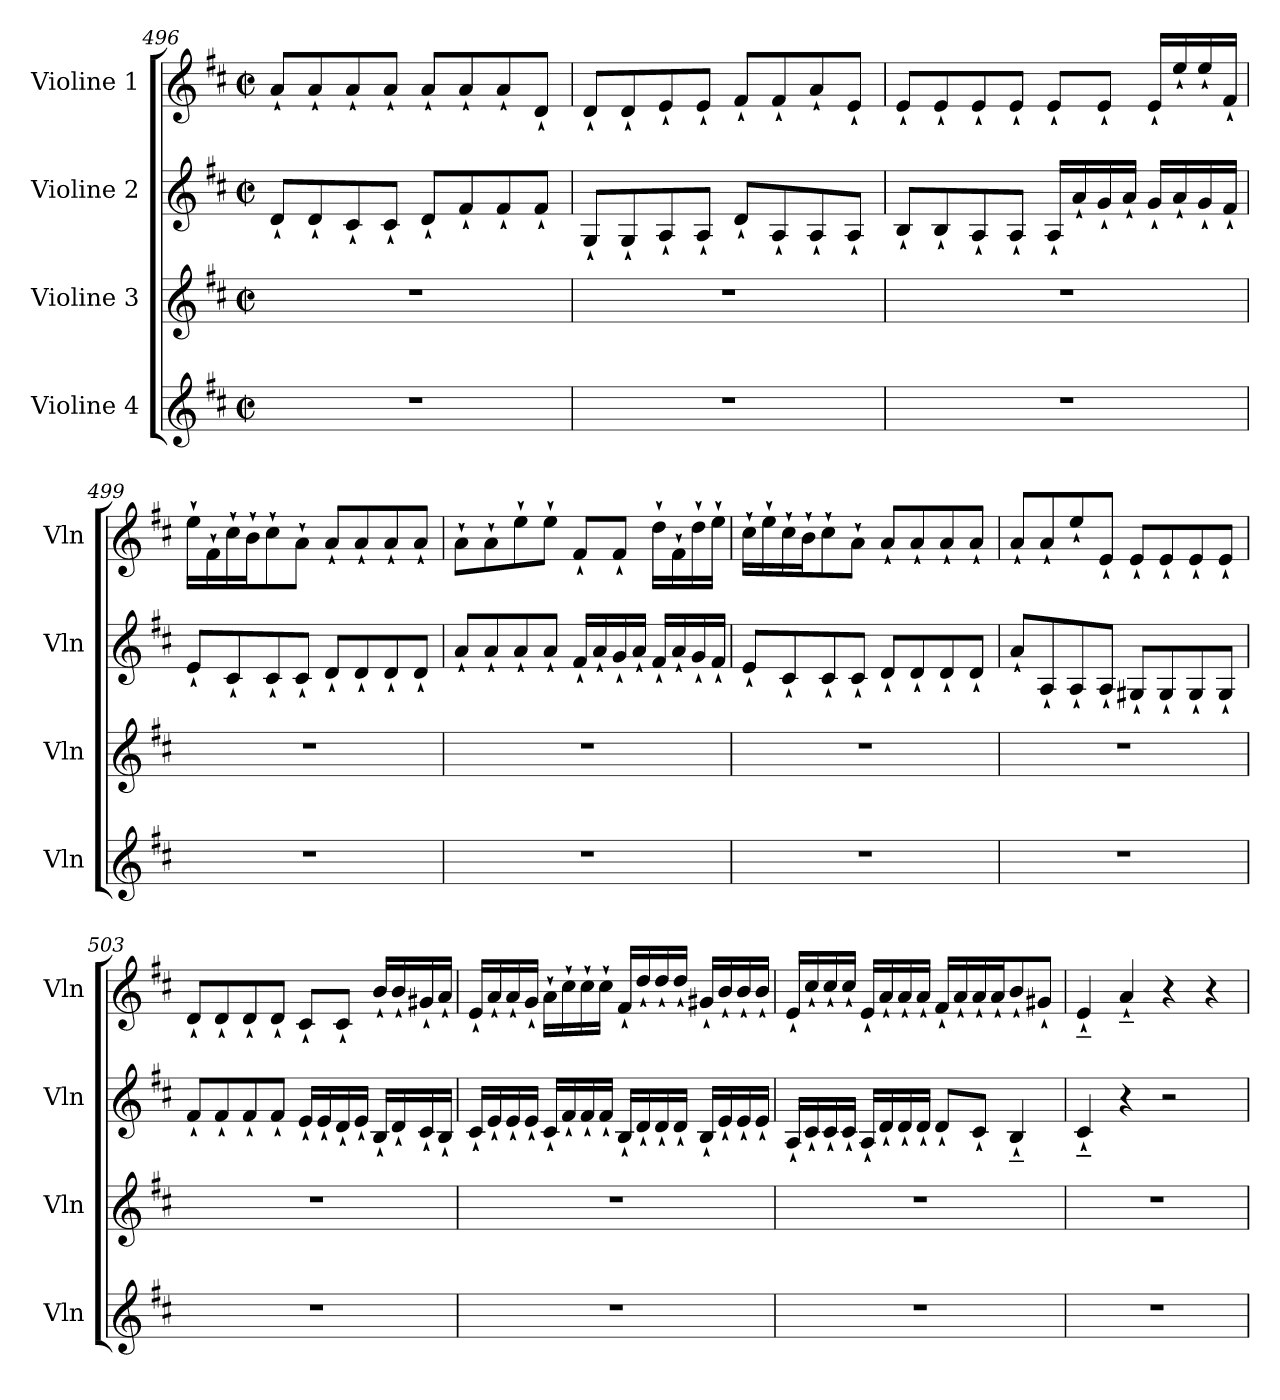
**kern	**kern	**kern	**kern
*part4	*part3	*part2	*part1
*staff4	*staff3	*staff2	*staff1
*I"Violine 4	*I"Violine 3	*I"Violine 2	*I"Violine 1
*I'Vln	*I'Vln	*I'Vln	*I'Vln
*clefG2	*clefG2	*clefG2	*clefG2
*k[f#c#]	*k[f#c#]	*k[f#c#]	*k[f#c#]
*D:	*D:	*D:	*D:
*M2/2	*M2/2	*M2/2	*M2/2
*met(c|)	*met(c|)	*met(c|)	*met(c|)
=496	=496	=496	=496
1r	1r	8d`/L	8a`/L
.	.	8d`/	8a`/
.	.	8c#`/	8a`/
.	.	8c#`/J	8a`/J
.	.	8d`/L	8a`/L
.	.	8f#`/	8a`/
.	.	8f#`/	8a`/
.	.	8f#`/J	8d`/J
=497	=497	=497	=497
1r	1r	8G`/L	8d`/L
.	.	8G`/	8d`/
.	.	8A`/	8e`/
.	.	8A`/J	8e`/J
.	.	8d`/L	8f#`/L
.	.	8A`/	8f#`/
.	.	8A`/	8a`/
.	.	8A`/J	8e`/J
=498	=498	=498	=498
1r	1r	8B`/L	8e`/L
.	.	8B`/	8e`/
.	.	8A`/	8e`/
.	.	8A`/J	8e`/J
.	.	16A`/LL	8e`/L
.	.	16a`/	.
.	.	16g`/	8e`/J
.	.	16a`/JJ	.
.	.	16g`/LL	16e`/LL
.	.	16a`/	16ee`/
.	.	16g`/	16ee`/
.	.	16f#`/JJ	16f#`/JJ
!!LO:LB:g=z
=499	=499	=499	=499
1r	1r	8e`/L	16ee`\LL
.	.	.	16f#`\
.	.	8c#`/	16cc#`\
.	.	.	16b`\J
.	.	8c#`/	8cc#`\
.	.	8c#`/J	8a`\J
.	.	8d`/L	8a`/L
.	.	8d`/	8a`/
.	.	8d`/	8a`/
.	.	8d`/J	8a`/J
=500	=500	=500	=500
1r	1r	8a`/L	8a`\L
.	.	8a`/	8a`\
.	.	8a`/	8ee`\
.	.	8a`/J	8ee`\J
.	.	16f#`/LL	8f#`/L
.	.	16a`/	.
.	.	16g`/	8f#`/J
.	.	16a`/JJ	.
.	.	16f#`/LL	16dd`\LL
.	.	16a`/	16f#`\
.	.	16g`/	16dd`\
.	.	16f#`/JJ	16ee`\JJ
=501	=501	=501	=501
1r	1r	8e`/L	16cc#`\LL
.	.	.	16ee`\
.	.	8c#`/	16cc#`\
.	.	.	16b`\J
.	.	8c#`/	8cc#`\
.	.	8c#`/J	8a`\J
.	.	8d`/L	8a`/L
.	.	8d`/	8a`/
.	.	8d`/	8a`/
.	.	8d`/J	8a`/J
=502	=502	=502	=502
1r	1r	8a`/L	8a`/L
.	.	8A`/	8a`/
.	.	8A`/	8ee`/
.	.	8A`/J	8e`/J
.	.	8G#X`/L	8e`/L
.	.	8G#`/	8e`/
.	.	8G#`/	8e`/
.	.	8G#`/J	8e`/J
!!LO:PB:g=z
=503	=503	=503	=503
1r	1r	8f#`/L	8d`/L
.	.	8f#`/	8d`/
.	.	8f#`/	8d`/
.	.	8f#`/J	8d`/J
.	.	16e`/LL	8c#`/L
.	.	16e`/	.
.	.	16d`/	8c#`/J
.	.	16e`/JJ	.
.	.	16B`/LL	16b`/LL
.	.	16d`/	16b`/
.	.	16c#`/	16g#X`/
.	.	16B`/JJ	16a`/JJ
=504	=504	=504	=504
1r	1r	16c#`/LL	16e`/LL
.	.	16e`/	16a`/
.	.	16e`/	16a`/
.	.	16e`/JJ	16g`/JJ
.	.	16c#`/LL	16a`\LL
.	.	16f#`/	16cc#`\
.	.	16f#`/	16cc#`\
.	.	16f#`/JJ	16cc#`\JJ
.	.	16B`/LL	16f#`/LL
.	.	16d`/	16dd`/
.	.	16d`/	16dd`/
.	.	16d`/JJ	16dd`/JJ
.	.	16B`/LL	16g#X`/LL
.	.	16e`/	16b`/
.	.	16e`/	16b`/
.	.	16e`/JJ	16b`/JJ
=505	=505	=505	=505
1r	1r	16A`/LL	16e`/LL
.	.	16c#`/	16cc#`/
.	.	16c#`/	16cc#`/
.	.	16c#`/JJ	16cc#`/JJ
.	.	16A`/LL	16e`/LL
.	.	16d`/	16a`/
.	.	16d`/	16a`/
.	.	16d`/JJ	16a`/JJ
.	.	8d`/L	16f#`/LL
.	.	.	16a`/
.	.	8c#`/J	16a`/
.	.	.	16a`/J
.	.	4B~`/	8b`/
.	.	.	8g#X`/J
!!LO:LB:g=z
=506	=506	=506	=506
1r	1r	4c#~`/	4e~`/
.	.	4r	4a~`/
.	.	2r	4r
.	.	.	4r
=	=	=	=
*-	*-	*-	*-
